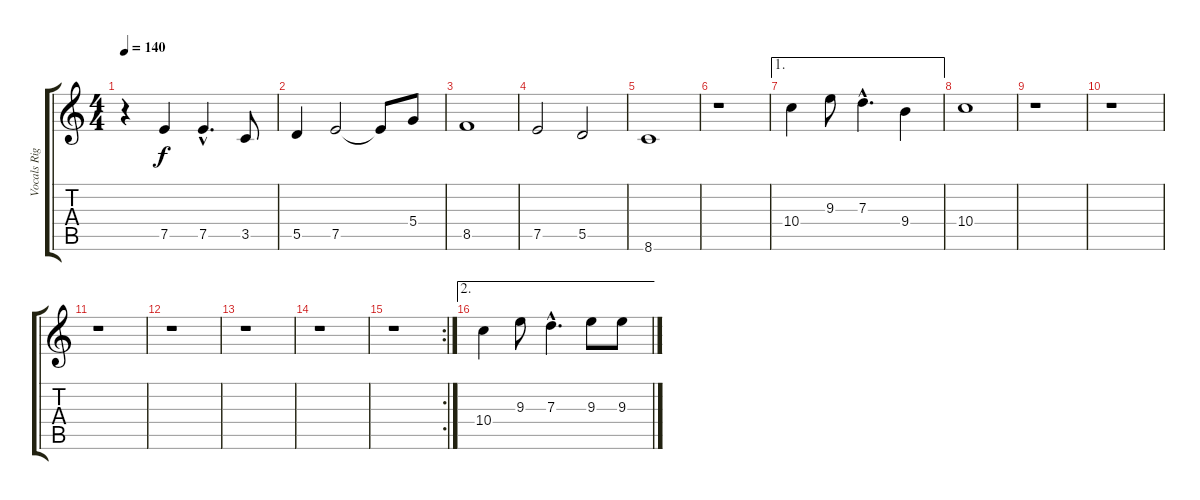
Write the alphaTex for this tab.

\track ("Vocals Right" "Vocals Rig") {instrument choiraahs}
\staff {score tabs}
\tuning (E5 B4 G4 D4 A3 E3) {hide}
\ts (4 4)
\tempo 140
\clef g2
\ks c
r.4{dy f} 7.5.4 7.5{hac}.4{d} 3.5.8 |
5.5.4 7.5.2 7.5{t}.8 5.4.8 |
8.5.1 |
7.5.2 5.5.2 |
8.6.1 |
r.1 |
\ae 1
10.4.4 9.3.8 7.3{hac}.4{d} 9.4.4 |
10.4.1 |
r.1 |
r.1 |
r.1 |
r.1 |
r.1 |
r.1 |
\rc 2
r.1 |
\ae 2
10.4.4 9.3.8 7.3{hac}.4{d} 9.3.8 9.3.8
